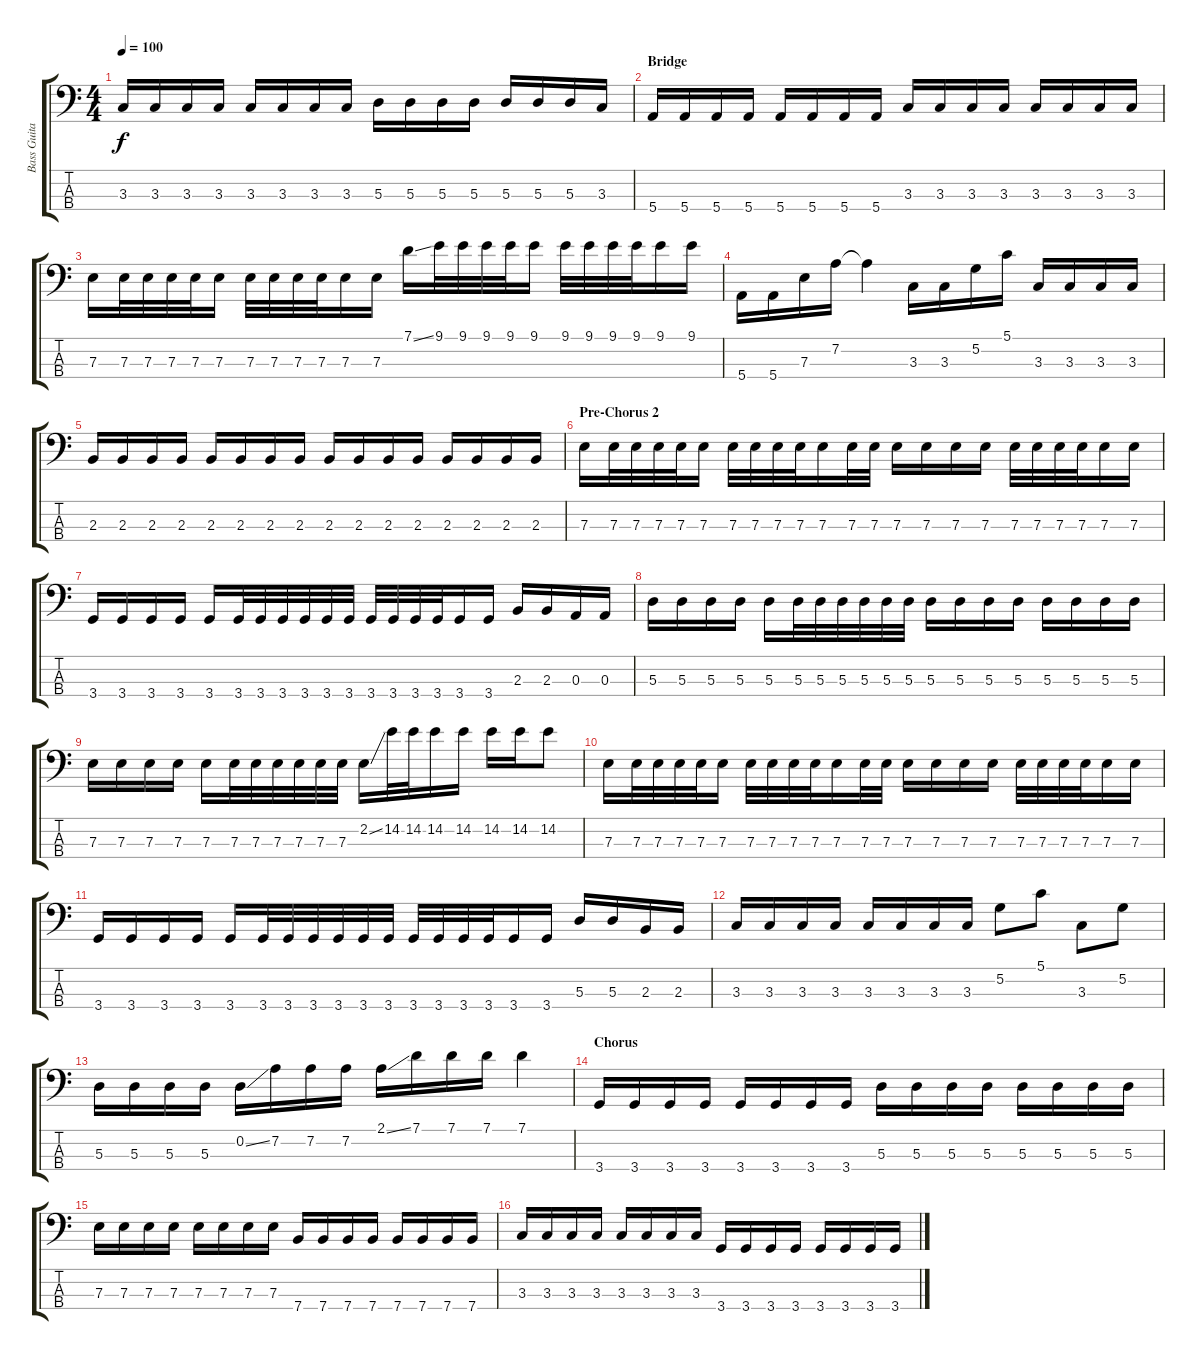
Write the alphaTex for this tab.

\track ("Bass Guitar" "Bass Guita") {instrument electricbassfinger}
\staff {score tabs}
\tuning (G2 D2 A1 E1) {hide}
\ts (4 4)
\tempo 100
\clef f4
\ks c
3.3.16{dy f} 3.3.16 3.3.16 3.3.16 3.3.16 3.3.16 3.3.16 3.3.16 5.3.16 5.3.16 5.3.16 5.3.16 5.3.16 5.3.16 5.3.16 3.3.16 |
\section ("" "Bridge")
5.4.16 5.4.16 5.4.16 5.4.16 5.4.16 5.4.16 5.4.16 5.4.16 3.3.16 3.3.16 3.3.16 3.3.16 3.3.16 3.3.16 3.3.16 3.3.16 |
7.3.16 7.3.32 7.3.32 7.3.32 7.3.32 7.3.16 7.3.32 7.3.32 7.3.32 7.3.32 7.3.16 7.3.16 7.1{ss}.16 9.1.32 9.1.32 9.1.32 9.1.32 9.1.16 9.1.32 9.1.32 9.1.32 9.1.32 9.1.16 9.1.16 |
5.4.16 5.4.16 7.3.16 7.2.16 7.2{t}.4 3.3.16 3.3.16 5.2.16 5.1.16 3.3.16 3.3.16 3.3.16 3.3.16 |
2.3.16 2.3.16 2.3.16 2.3.16 2.3.16 2.3.16 2.3.16 2.3.16 2.3.16 2.3.16 2.3.16 2.3.16 2.3.16 2.3.16 2.3.16 2.3.16 |
\section ("" "Pre-Chorus 2")
7.3.16 7.3.32 7.3.32 7.3.32 7.3.32 7.3.16 7.3.32 7.3.32 7.3.32 7.3.32 7.3.16 7.3.32 7.3.32 7.3.16 7.3.16 7.3.16 7.3.16 7.3.32 7.3.32 7.3.32 7.3.32 7.3.16 7.3.16 |
3.4.16 3.4.16 3.4.16 3.4.16 3.4.16 3.4.32 3.4.32 3.4.32 3.4.32 3.4.32 3.4.32 3.4.32 3.4.32 3.4.32 3.4.32 3.4.16 3.4.16 2.3.16 2.3.16 0.3.16 0.3.16 |
5.3.16 5.3.16 5.3.16 5.3.16 5.3.16 5.3.32 5.3.32 5.3.32 5.3.32 5.3.32 5.3.32 5.3.16 5.3.16 5.3.16 5.3.16 5.3.16 5.3.16 5.3.16 5.3.16 |
7.3.16 7.3.16 7.3.16 7.3.16 7.3.16 7.3.32 7.3.32 7.3.32 7.3.32 7.3.32 7.3.32 2.2{ss}.16 14.2.32 14.2.32 14.2.16 14.2.16 14.2.16 14.2.16 14.2.8 |
7.3.16 7.3.32 7.3.32 7.3.32 7.3.32 7.3.16 7.3.32 7.3.32 7.3.32 7.3.32 7.3.16 7.3.32 7.3.32 7.3.16 7.3.16 7.3.16 7.3.16 7.3.32 7.3.32 7.3.32 7.3.32 7.3.16 7.3.16 |
3.4.16 3.4.16 3.4.16 3.4.16 3.4.16 3.4.32 3.4.32 3.4.32 3.4.32 3.4.32 3.4.32 3.4.32 3.4.32 3.4.32 3.4.32 3.4.16 3.4.16 5.3.16 5.3.16 2.3.16 2.3.16 |
3.3.16 3.3.16 3.3.16 3.3.16 3.3.16 3.3.16 3.3.16 3.3.16 5.2.8 5.1.8 3.3.8 5.2.8 |
5.3.16 5.3.16 5.3.16 5.3.16 0.2{ss}.16 7.2.16 7.2.16 7.2.16 2.1{ss}.16 7.1.16 7.1.16 7.1.16 7.1.4 |
\section ("" "Chorus")
3.4.16 3.4.16 3.4.16 3.4.16 3.4.16 3.4.16 3.4.16 3.4.16 5.3.16 5.3.16 5.3.16 5.3.16 5.3.16 5.3.16 5.3.16 5.3.16 |
7.3.16 7.3.16 7.3.16 7.3.16 7.3.16 7.3.16 7.3.16 7.3.16 7.4.16 7.4.16 7.4.16 7.4.16 7.4.16 7.4.16 7.4.16 7.4.16 |
3.3.16 3.3.16 3.3.16 3.3.16 3.3.16 3.3.16 3.3.16 3.3.16 3.4.16 3.4.16 3.4.16 3.4.16 3.4.16 3.4.16 3.4.16 3.4.16
